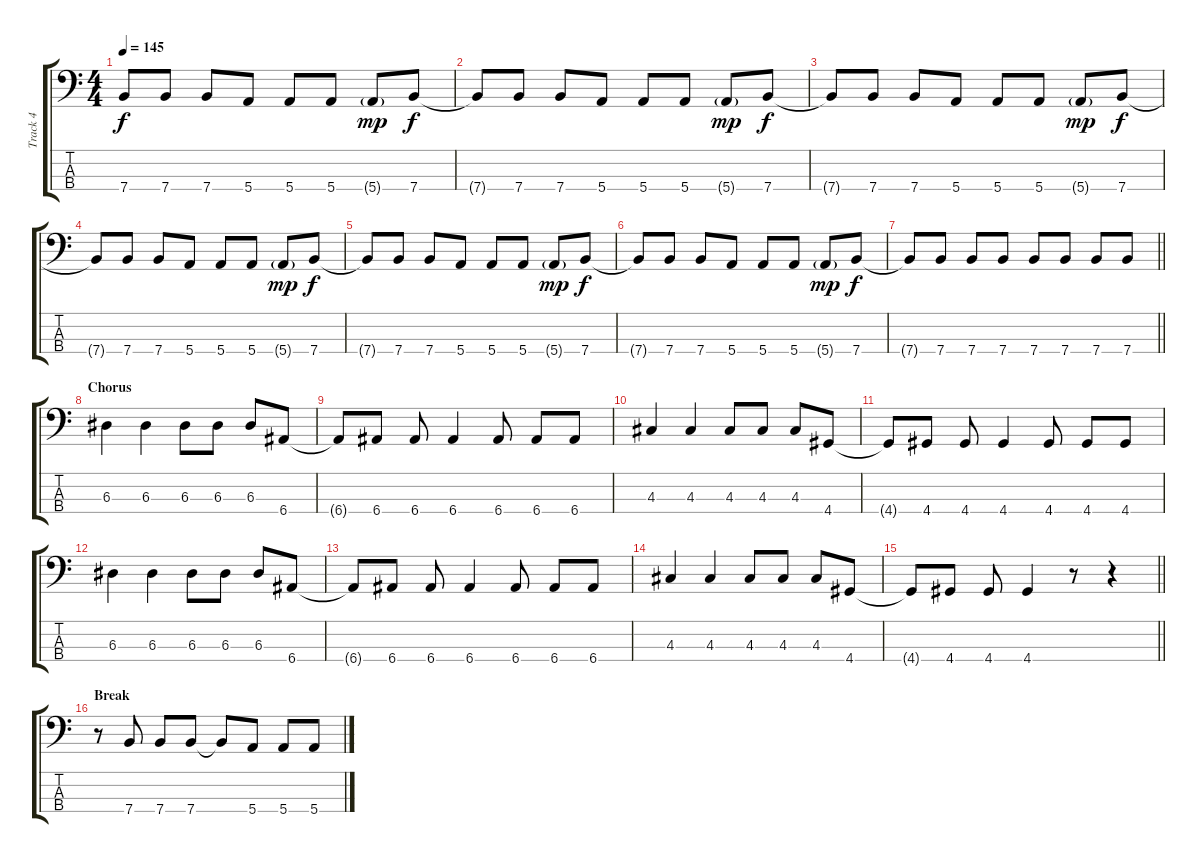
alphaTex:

\track ("Track 4" "Track 4") {instrument electricbassfinger}
\staff {score tabs}
\tuning (G2 D2 A1 E1) {hide}
\ts (4 4)
\tempo 145
\clef f4
\ks c
7.4{t}.8{dy f} 7.4.8 7.4.8 5.4.8 5.4.8 5.4.8 5.4{g}.8{dy mp} 7.4.8{dy f} |
7.4{t}.8 7.4.8 7.4.8 5.4.8 5.4.8 5.4.8 5.4{g}.8{dy mp} 7.4.8{dy f} |
7.4{t}.8 7.4.8 7.4.8 5.4.8 5.4.8 5.4.8 5.4{g}.8{dy mp} 7.4.8{dy f} |
7.4{t}.8 7.4.8 7.4.8 5.4.8 5.4.8 5.4.8 5.4{g}.8{dy mp} 7.4.8{dy f} |
7.4{t}.8 7.4.8 7.4.8 5.4.8 5.4.8 5.4.8 5.4{g}.8{dy mp} 7.4.8{dy f} |
7.4{t}.8 7.4.8 7.4.8 5.4.8 5.4.8 5.4.8 5.4{g}.8{dy mp} 7.4.8{dy f} |
\barLineRight lightlight
7.4{t}.8 7.4.8 7.4.8 7.4.8 7.4.8 7.4.8 7.4.8 7.4.8 |
\section ("" "Chorus")
6.3.4 6.3.4 6.3.8 6.3.8 6.3.8 6.4.8 |
6.4{t}.8 6.4.8 6.4.8 6.4.4 6.4.8 6.4.8 6.4.8 |
4.3.4 4.3.4 4.3.8 4.3.8 4.3.8 4.4.8 |
4.4{t}.8 4.4.8 4.4.8 4.4.4 4.4.8 4.4.8 4.4.8 |
6.3.4 6.3.4 6.3.8 6.3.8 6.3.8 6.4.8 |
6.4{t}.8 6.4.8 6.4.8 6.4.4 6.4.8 6.4.8 6.4.8 |
4.3.4 4.3.4 4.3.8 4.3.8 4.3.8 4.4.8 |
\barLineRight lightlight
4.4{t}.8 4.4.8 4.4.8 4.4.4 r.8 r.4 |
\section ("" "Break")
r.8 7.4.8 7.4.8 7.4.8 7.4{t}.8 5.4.8 5.4.8 5.4.8
